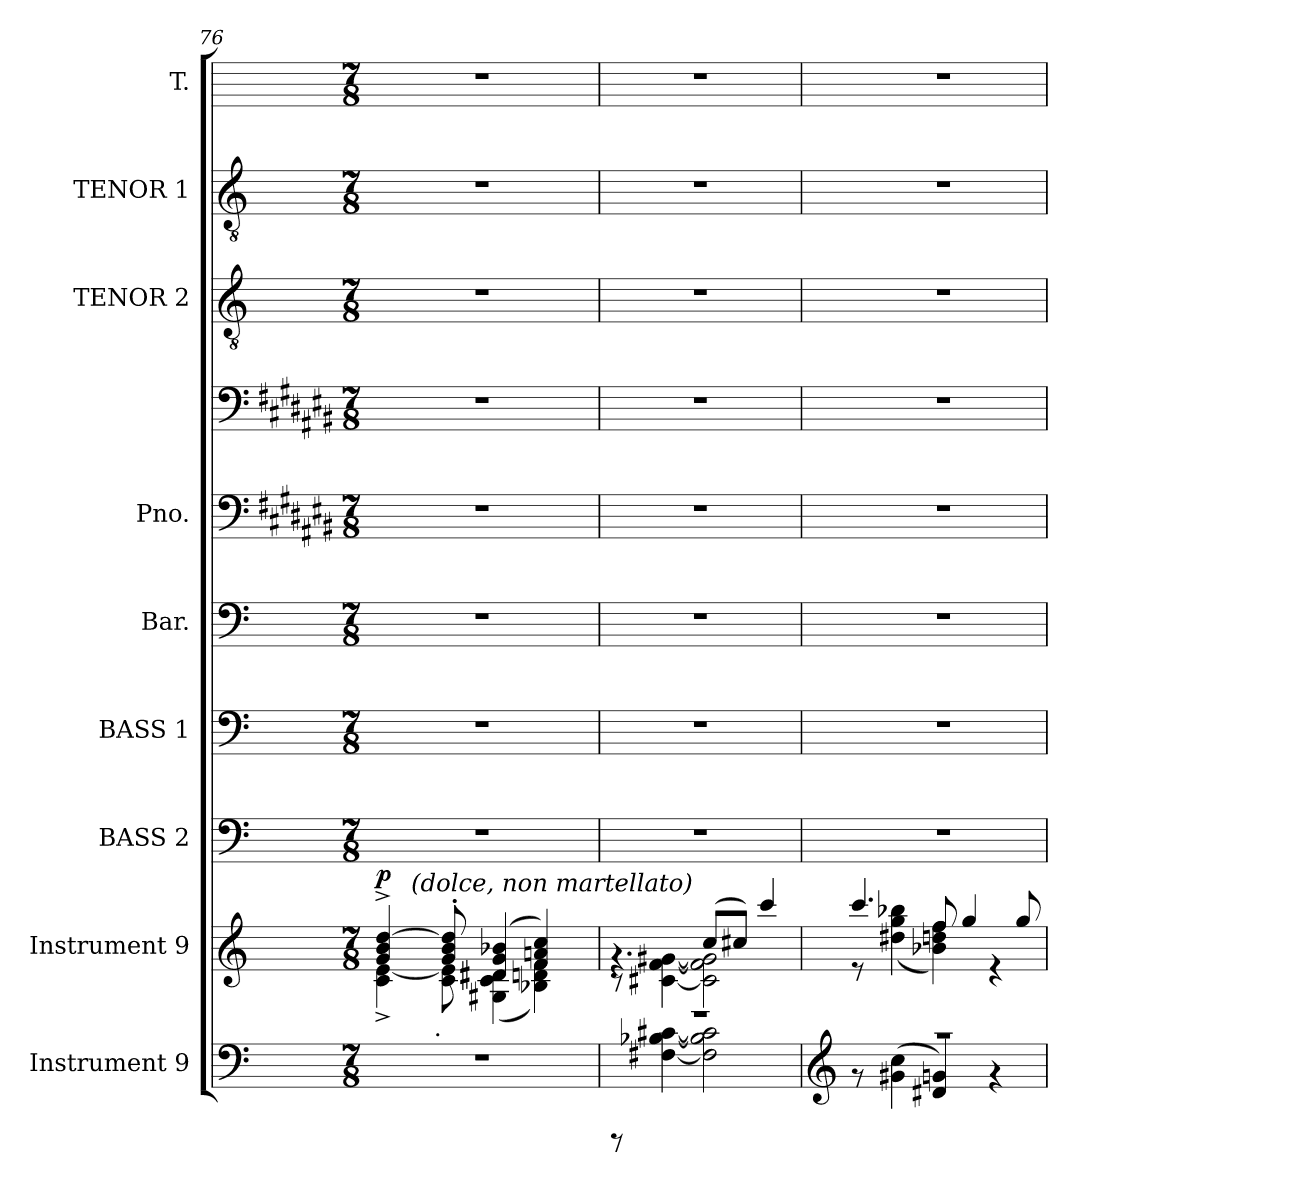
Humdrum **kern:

**kern	**kern	**dynam	**kern	**kern	**kern	**kern	**kern	**kern	**kern	**kern
*part9	*part8	*part8	*part7	*part6	*part5	*part4	*part4	*part3	*part2	*part1
*staff10	*staff9	*staff9	*staff8	*staff7	*staff6	*staff5	*staff4	*staff3	*staff2	*staff1
*I"Instrument 9	*I"Instrument 9	*	*I"BASS 2	*I"BASS 1	*I"Bar.	*I"Pno.	*	*I"TENOR 2	*I"TENOR 1	*I"T.
*	*	*	*I'B. 2	*I'B. 1	*I'Bar.	*	*	*I'T. 2	*I'T. 1	*
*clefF4	*clefG2	*	*clefF4	*clefF4	*clefF4	*clefF4	*clefF4	*clefGv2	*clefGv2	*
*ITrd-3c-5	*ITrd-3c-5	*	*ITrd-3c-5	*ITrd-3c-5	*ITrd-3c-5	*ITrd-3c-5	*ITrd-3c-5	*ITrd-3c-5	*ITrd-3c-5	*ITrd-3c-5
*k[b-]	*k[b-]	*	*k[b-]	*k[b-]	*k[b-]	*k[f#c#g#d#a#e#]	*k[f#c#g#d#a#e#]	*k[b-]	*k[b-]	*k[b-]
*F:	*F:	*	*F:	*F:	*F:	*F#:	*F#:	*F:	*F:	*F:
*M7/8	*M7/8	*	*M7/8	*M7/8	*M7/8	*M7/8	*M7/8	*M7/8	*M7/8	*M7/8
=76	=76	=76	=76	=76	=76	=76	=76	=76	=76	=76
*^	*^	*	*	*	*	*	*	*	*	*
!	!	!	!	!LO:DY:a	!	!	!	!	!	!	!	!
*	*^	*	*^	*	*	*	*	*	*	*	*	*
2..r	2..r	8...ryy	4ee/^> 4cc/^> [>4gg/^>	[<4a\^< 4f\^<	8ryy	p	2..r	2..r	2..r	2..r	2..r	2..r	2..r	2..r
.	.	.	.	.	64ryy	.	.	.	.	.	.	.	.	.
!	!	!	!	!	!LO:TX:a:i:t=(dolce, non martellato)	!	!	!	!	!	!	!	!	!
.	.	.	.	.	2ryy	.	.	.	.	.	.	.	.	.
!	!	!LO:TX:a:t=.	!	!	!	!	!	!	!	!	!	!	!	!
.	.	2ryy	.	.	.	.	.	.	.	.	.	.	.	.
.	.	.	8gg/]'> 8cc/'> 8ee/'>	8a\] 8f\	.	.	.	.	.	.	.	.	.	.
.	.	.	(>4cc/ 4g#X/ 4ee-X/	(<4g#\ 4c#X\ 4f\	.	.	.	.	.	.	.	.	.	.
.	.	.	4ff/ 4b-/ 4ddn/)	4g\ 4e-X\ 4b-\)	.	.	.	.	.	.	.	.	.	.
.	.	.	.	.	8...ryy	.	.	.	.	.	.	.	.	.
.	.	8ryy	.	.	.	.	.	.	.	.	.	.	.	.
.	.	64ryy	.	.	.	.	.	.	.	.	.	.	.	.
*	*v	*v	*	*	*	*	*	*	*	*	*	*	*	*
*	*	*	*v	*v	*	*	*	*	*	*	*	*	*
=77	=77	=77	=77	=77	=77	=77	=77	=77	=77	=77	=77	=77
2..r	8rCCC	4.ra	8rB	.	2..r	2..r	2..r	2..r	2..r	2..r	2..r	2..r
.	[>4f#X\ [>4e-X\ [<4Bn\	.	[<4b-\ [<4f#X\ [>4cc#X\	.	.	.	.	.	.	.	.	.
.	2f#\] 2B\] 2e-\]	(>8ff/L	2cc#\] 2b-\] 2f#\]	.	.	.	.	.	.	.	.	.
.	.	8ff#X/J)	.	.	.	.	.	.	.	.	.	.
.	.	4fff/	.	.	.	.	.	.	.	.	.	.
!!LO:LB:g=z
=78	=78	=78	=78	=78	=78	=78	=78	=78	=78	=78	=78	=78
*clefG2	*	*	*	*	*	*	*	*	*	*	*	*
2..r	8rf	4.fff/	8rd	.	2..r	2..r	2..r	2..r	2..r	2..r	2..r	2..r
.	(>4ff\ 4cc#X\	.	(<4eee-X\ 4ccc\ 4gg#X\	.	.	.	.	.	.	.	.	.
.	4cc/ 4g#X/)	8bb-/	4bb-\ 4ee-X\ 4gg\)	.	.	.	.	.	.	.	.	.
.	.	4ccc/	.	.	.	.	.	.	.	.	.	.
.	4rf	.	4rd	.	.	.	.	.	.	.	.	.
.	.	8ccc/	.	.	.	.	.	.	.	.	.	.
*v	*v	*	*	*	*	*	*	*	*	*	*	*
*	*v	*v	*	*	*	*	*	*	*	*	*
=	=	=	=	=	=	=	=	=	=	=
*-	*-	*-	*-	*-	*-	*-	*-	*-	*-	*-
